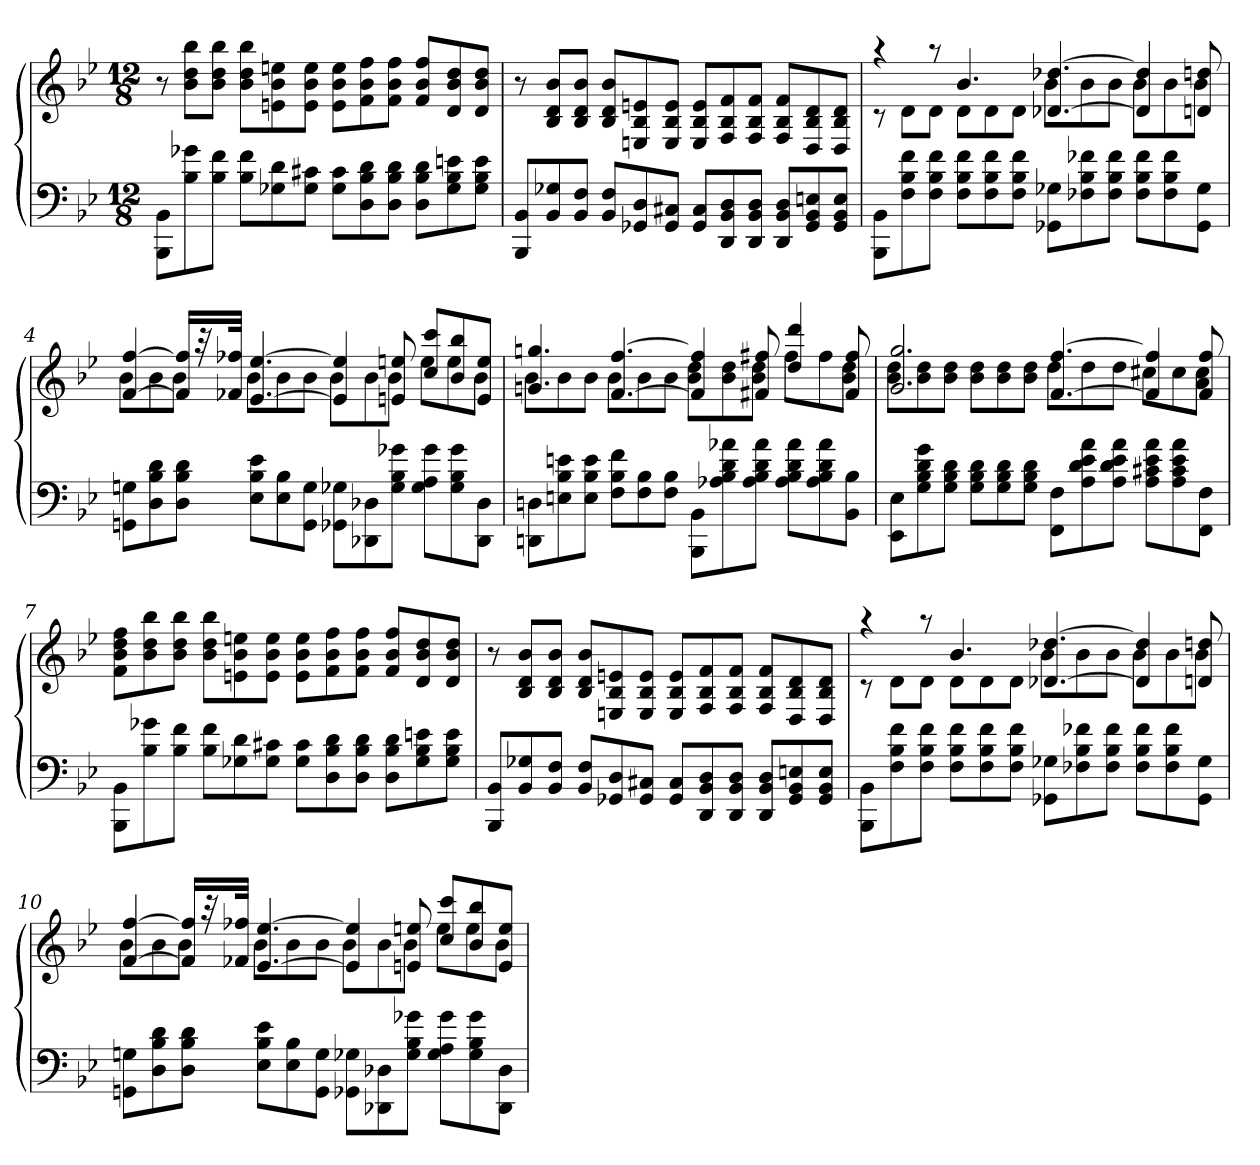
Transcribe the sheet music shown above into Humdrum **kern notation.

**kern	**kern
*part1	*part1
*staff2	*staff1
*clefF4	*clefG2
*k[b-e-]	*k[b-e-]
*B-:	*B-:
*M12/8	*M12/8
=1	=1
8BBB- 8BB-L	8r
8B- 8g-X	8b- 8dd 8bb-L
8B- 8fJ	8b- 8dd 8bb-J
8B- 8fL	8b- 8dd 8bb-L
8G-X 8d	8en 8b- 8een
8G- 8c#XJ	8e 8b- 8eeJ
8G- 8c#L	8e 8b- 8eeL
8D 8B- 8d	8f 8b- 8ff
8D 8B- 8dJ	8f 8b- 8ffJ
8D 8B- 8dL	8f 8b- 8ffL
8G- 8B- 8en	8d 8b- 8dd
8G- 8B- 8eJ	8d 8b- 8ddJ
=2	=2
8BBB- 8BB-L	8r
8BB- 8G-X	8B- 8d 8b-L
8BB- 8FJ	8B- 8d 8b-J
8BB- 8FL	8B- 8d 8b-L
8GG-X 8D	8En 8B- 8en
8GG- 8C#XJ	8E 8B- 8eJ
8GG- 8C#L	8E 8B- 8eL
8DD 8BB- 8D	8F 8B- 8f
8DD 8BB- 8DJ	8F 8B- 8fJ
8DD 8BB- 8DL	8F 8B- 8fL
8GG- 8BB- 8En	8D 8B- 8d
8GG- 8BB- 8EJ	8D 8B- 8dJ
=3	=3
*	*^
8BBB- 8BB-L	4raa	8rc
8F 8B- 8f	.	8dL
8F 8B- 8fJ	8raa	8dJ
8F 8B- 8fL	4.b-	8dL
8F 8B- 8f	.	8d
8F 8B- 8fJ	.	8dJ
8GG-X 8G-XL	[4.d-X [4.dd-X	8b-L
8F-X 8B- 8f-X	.	8b-
8F- 8B- 8f-J	.	8b-J
8F- 8B- 8f-L	4d-] 4dd-]	8b-L
8F- 8B- 8f-	.	8b-
8GG- 8G-J	8dn 8ddn	8b-J
=4	=4	=4
8GGn 8GnL	[4f [4ff	8b-L
8D 8B- 8d	.	8b-
8D 8B- 8dJ	16f] 16ff]LL	8b-J
.	32r	.
.	32f-X 32ff-XJJk	.
8E- 8B- 8e-L	[4.e- [4.ee-	8b-L
8E- 8B-	.	8b-
8GG 8GJ	.	8b-J
8GG-X 8G-XL	4e-] 4ee-]	8b-L
8DD-X 8D-X	.	8b-
8G- 8B- 8g-XJ	8en 8een	8b-J
8G- 8A 8g-L	8cc 8cccL	8eeL
8G- 8B- 8g-	8b- 8bb-	8ee
8DD- 8D-J	8e 8eeJ	8b-J
=5	=5	=5
8DDn 8DnL	4.gn 4.ggn	8b-L
8En 8B- 8en	.	8b-
8E 8B- 8eJ	.	8b-J
8F 8B- 8fL	[4.f [4.ff	8b-L
8F 8B-	.	8b-
8F 8B-J	.	8b-J
8BBB- 8BB-L	4f] 4ff]	8b- 8ddL
8A-X 8B- 8d 8a-X	.	8b- 8dd
8A- 8B- 8d 8a-J	8f#X 8ff#X	8b- 8ddJ
8A- 8B- 8d 8a-L	4dd 4ddd	8ff#L
8A- 8B- 8d 8a-	.	8ff#
8BB- 8B-J	8f# 8ff#	8b- 8ddJ
=6	=6	=6
8EE- 8E-L	2.g 2.gg	8b- 8ddL
8G 8B- 8d 8g	.	8b- 8dd
8G 8B- 8dJ	.	8b- 8ddJ
8G 8B- 8dL	.	8b- 8ddL
8G 8B- 8d	.	8b- 8dd
8G 8B- 8dJ	.	8b- 8ddJ
8FF 8FL	[4.f [4.ff	8ddL
8A 8d 8e- 8a	.	8dd
8A 8d 8e- 8aJ	.	8ddJ
8A 8c#X 8e- 8aL	4f] 4ff]	8cc#XL
8A 8c# 8e- 8a	.	8cc#
8FF 8FJ	8f 8ff	8a 8cc#J
*	*v	*v
=7	=7
8BBB- 8BB-L	8f 8b- 8dd 8ffL
8B- 8g-X	8b- 8dd 8bb-
8B- 8fJ	8b- 8dd 8bb-J
8B- 8fL	8b- 8dd 8bb-L
8G-X 8d	8en 8b- 8een
8G- 8c#XJ	8e 8b- 8eeJ
8G- 8c#L	8e 8b- 8eeL
8D 8B- 8d	8f 8b- 8ff
8D 8B- 8dJ	8f 8b- 8ffJ
8D 8B- 8dL	8f 8b- 8ffL
8G- 8B- 8en	8d 8b- 8dd
8G- 8B- 8eJ	8d 8b- 8ddJ
=8	=8
8BBB- 8BB-L	8r
8BB- 8G-X	8B- 8d 8b-L
8BB- 8FJ	8B- 8d 8b-J
8BB- 8FL	8B- 8d 8b-L
8GG-X 8D	8En 8B- 8en
8GG- 8C#XJ	8E 8B- 8eJ
8GG- 8C#L	8E 8B- 8eL
8DD 8BB- 8D	8F 8B- 8f
8DD 8BB- 8DJ	8F 8B- 8fJ
8DD 8BB- 8DL	8F 8B- 8fL
8GG- 8BB- 8En	8D 8B- 8d
8GG- 8BB- 8EJ	8D 8B- 8dJ
=9	=9
*	*^
8BBB- 8BB-L	4raa	8rc
8F 8B- 8f	.	8dL
8F 8B- 8fJ	8raa	8dJ
8F 8B- 8fL	4.b-	8dL
8F 8B- 8f	.	8d
8F 8B- 8fJ	.	8dJ
8GG-X 8G-XL	[4.d-X [4.dd-X	8b-L
8F-X 8B- 8f-X	.	8b-
8F- 8B- 8f-J	.	8b-J
8F- 8B- 8f-L	4d-] 4dd-]	8b-L
8F- 8B- 8f-	.	8b-
8GG- 8G-J	8dn 8ddn	8b-J
=10	=10	=10
8GGn 8GnL	[4f [4ff	8b-L
8D 8B- 8d	.	8b-
8D 8B- 8dJ	16f] 16ff]LL	8b-J
.	32r	.
.	32f-X 32ff-XJJk	.
8E- 8B- 8e-L	[4.e- [4.ee-	8b-L
8E- 8B-	.	8b-
8GG 8GJ	.	8b-J
8GG-X 8G-XL	4e-] 4ee-]	8b-L
8DD-X 8D-X	.	8b-
8G- 8B- 8g-XJ	8en 8een	8b-J
8G- 8A 8g-L	8cc 8cccL	8eeL
8G- 8B- 8g-	8b- 8bb-	8ee
8DD- 8D-J	8e 8eeJ	8b-J
*	*v	*v
=	=
*-	*-
